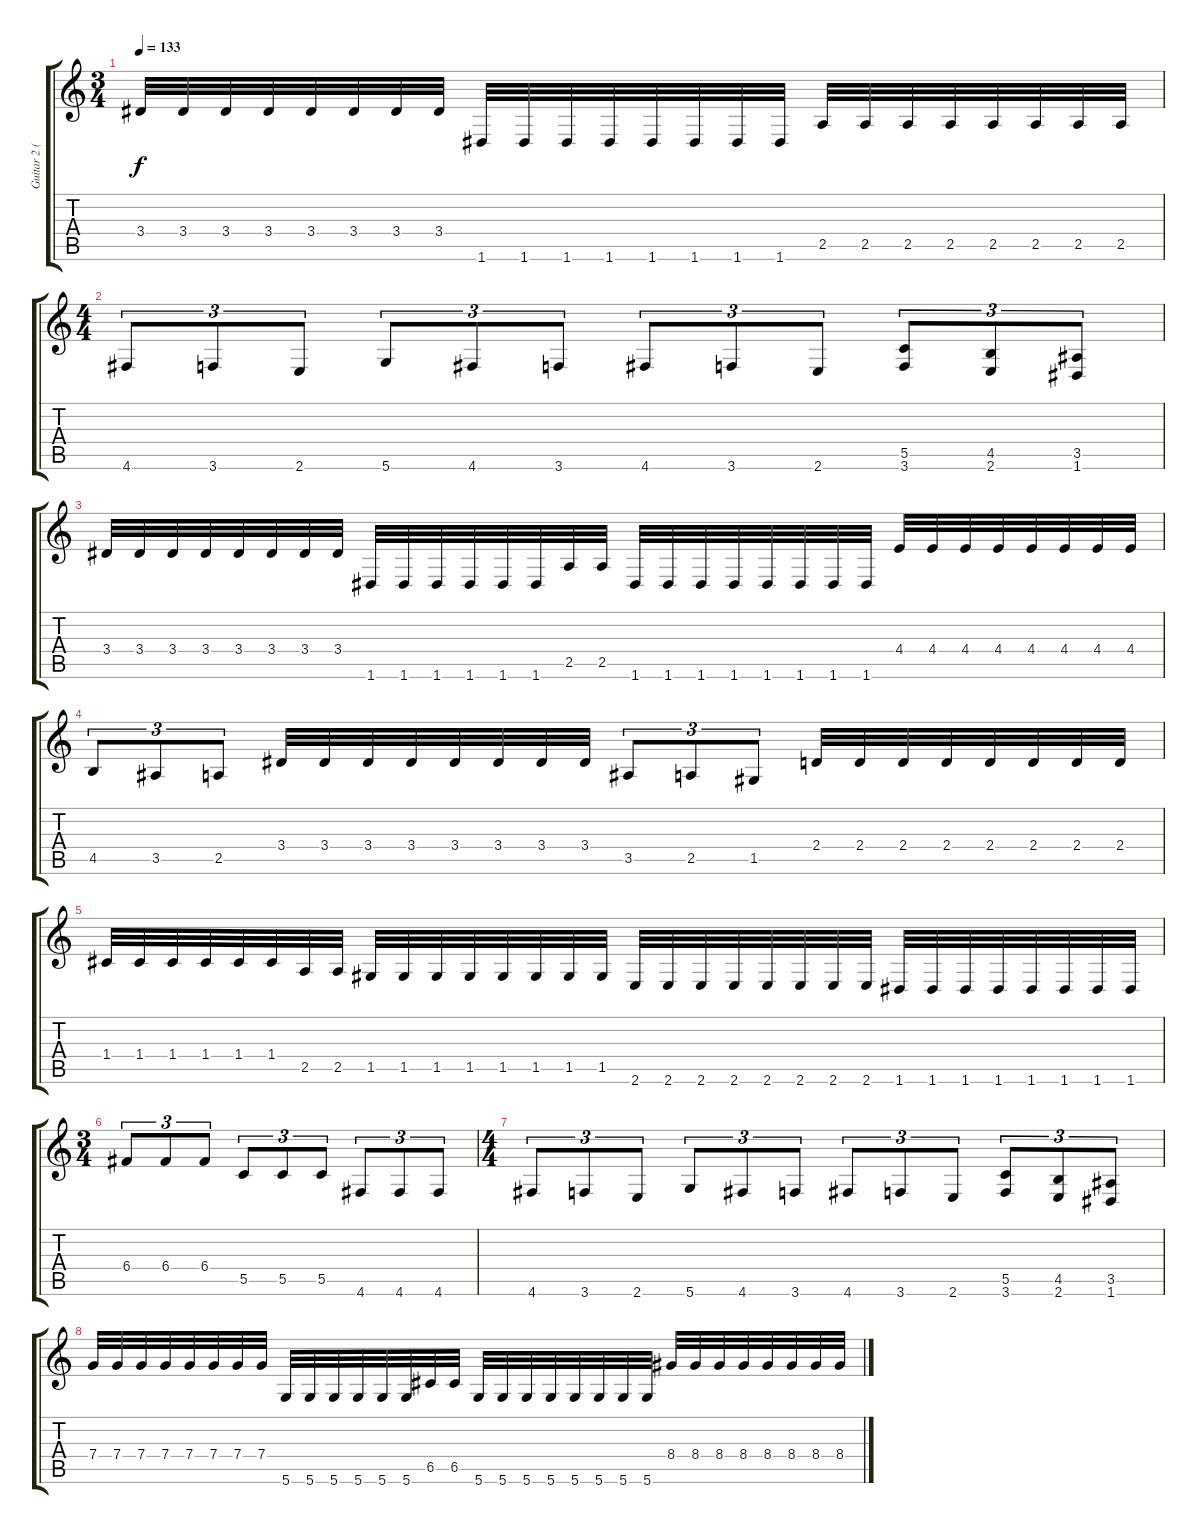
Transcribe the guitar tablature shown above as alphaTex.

\track ("Guitar 2 (Erik)" "Guitar 2 (") {instrument distortionguitar}
\staff {score tabs}
\tuning (D4 A3 F3 C3 G2 D2) {hide}
\ts (3 4)
\tempo 133
\clef g2
\ks c
3.4.32{dy f instrument distortionguitar} 3.4.32 3.4.32 3.4.32 3.4.32 3.4.32 3.4.32 3.4.32 1.6.32 1.6.32 1.6.32 1.6.32 1.6.32 1.6.32 1.6.32 1.6.32 2.5.32 2.5.32 2.5.32 2.5.32 2.5.32 2.5.32 2.5.32 2.5.32 |
\ts (4 4)
4.6.8{tu (3 2)} 3.6.8{tu (3 2)} 2.6.8{tu (3 2)} 5.6.8{tu (3 2)} 4.6.8{tu (3 2)} 3.6.8{tu (3 2)} 4.6.8{tu (3 2)} 3.6.8{tu (3 2)} 2.6.8{tu (3 2)} (5.5 3.6).8{tu (3 2)} (4.5 2.6).8{tu (3 2)} (3.5 1.6).8{tu (3 2)} |
3.4.32 3.4.32 3.4.32 3.4.32 3.4.32 3.4.32 3.4.32 3.4.32 1.6.32 1.6.32 1.6.32 1.6.32 1.6.32 1.6.32 2.5.32 2.5.32 1.6.32 1.6.32 1.6.32 1.6.32 1.6.32 1.6.32 1.6.32 1.6.32 4.4.32 4.4.32 4.4.32 4.4.32 4.4.32 4.4.32 4.4.32 4.4.32 |
4.5.8{tu (3 2)} 3.5.8{tu (3 2)} 2.5.8{tu (3 2)} 3.4.32 3.4.32 3.4.32 3.4.32 3.4.32 3.4.32 3.4.32 3.4.32 3.5.8{tu (3 2)} 2.5.8{tu (3 2)} 1.5.8{tu (3 2)} 2.4.32 2.4.32 2.4.32 2.4.32 2.4.32 2.4.32 2.4.32 2.4.32 |
1.4.32 1.4.32 1.4.32 1.4.32 1.4.32 1.4.32 2.5.32 2.5.32 1.5.32 1.5.32 1.5.32 1.5.32 1.5.32 1.5.32 1.5.32 1.5.32 2.6.32 2.6.32 2.6.32 2.6.32 2.6.32 2.6.32 2.6.32 2.6.32 1.6.32 1.6.32 1.6.32 1.6.32 1.6.32 1.6.32 1.6.32 1.6.32 |
\ts (3 4)
6.4.8{tu (3 2)} 6.4.8{tu (3 2)} 6.4.8{tu (3 2)} 5.5.8{tu (3 2)} 5.5.8{tu (3 2)} 5.5.8{tu (3 2)} 4.6.8{tu (3 2)} 4.6.8{tu (3 2)} 4.6.8{tu (3 2)} |
\ts (4 4)
4.6.8{tu (3 2)} 3.6.8{tu (3 2)} 2.6.8{tu (3 2)} 5.6.8{tu (3 2)} 4.6.8{tu (3 2)} 3.6.8{tu (3 2)} 4.6.8{tu (3 2)} 3.6.8{tu (3 2)} 2.6.8{tu (3 2)} (5.5 3.6).8{tu (3 2)} (4.5 2.6).8{tu (3 2)} (3.5 1.6).8{tu (3 2)} |
7.4.32 7.4.32 7.4.32 7.4.32 7.4.32 7.4.32 7.4.32 7.4.32 5.6.32 5.6.32 5.6.32 5.6.32 5.6.32 5.6.32 6.5.32 6.5.32 5.6.32 5.6.32 5.6.32 5.6.32 5.6.32 5.6.32 5.6.32 5.6.32 8.4.32 8.4.32 8.4.32 8.4.32 8.4.32 8.4.32 8.4.32 8.4.32
